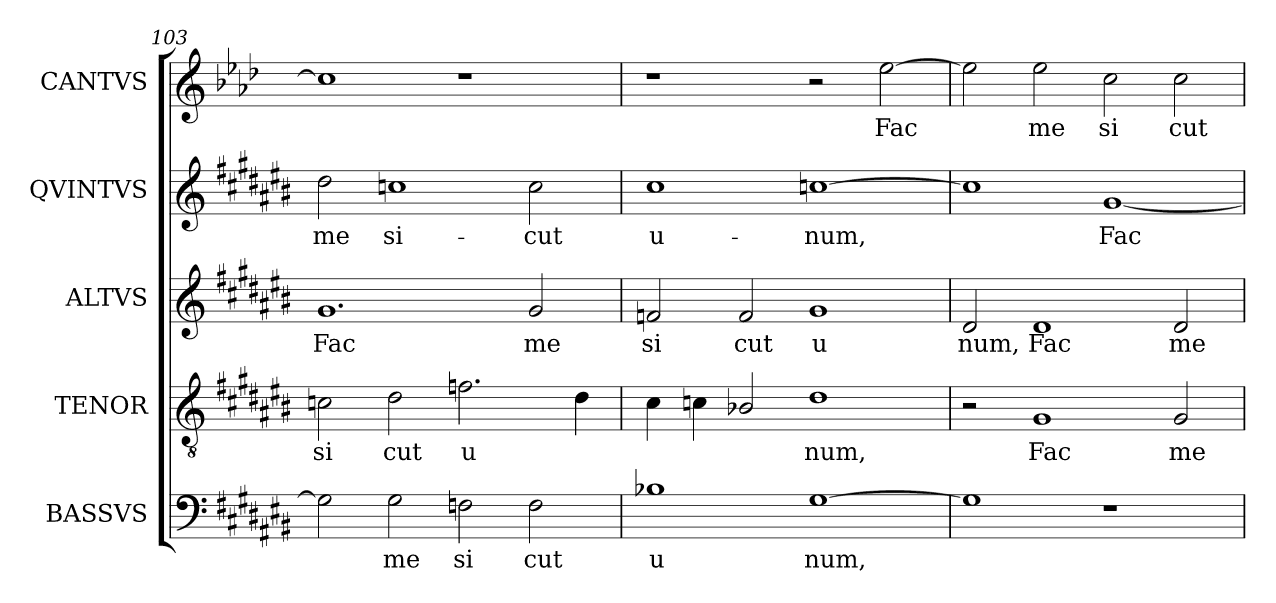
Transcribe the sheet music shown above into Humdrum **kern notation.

**kern	**text	**kern	**text	**kern	**text	**kern	**text	**kern	**text
*part5	*part5	*part4	*part4	*part3	*part3	*part2	*part2	*part1	*part1
*staff5	*staff5	*staff4	*staff4	*staff3	*staff3	*staff2	*staff2	*staff1	*staff1
*I"BASSVS	*	*I"TENOR	*	*I"ALTVS	*	*I"QVINTVS	*	*I"CANTVS	*
*clefF4	*	*clefGv2	*	*clefG2	*	*clefG2	*	*clefG2	*
*ITrd-3c-5	*	*ITrd-3c-5	*	*ITrd-3c-5	*	*ITrd-3c-5	*	*	*
*k[f#c#g#d#a#e#b#]	*	*k[f#c#g#d#a#e#b#]	*	*k[f#c#g#d#a#e#b#]	*	*k[f#c#g#d#a#e#b#]	*	*k[b-e-a-d-]	*
*C#:	*	*C#:	*	*C#:	*	*C#:	*	*A-:	*
=103	=103	=103	=103	=103	=103	=103	=103	=103	=103
!	!LO:LY:b:cj	!	!LO:LY:b:cj	!	!LO:LY:b:cj	!	!LO:LY:b:cj	!	!LO:LY:b:cj
2c#\]	.	2f\	si	1.cc#	Fac	2gg#\	me	1cc]	.
!	!LO:LY:b:cj	!	!LO:LY:b:cj	!	!	!	!LO:LY:b:cj	!	!
2c#\	me	2g#\	cut	.	.	1ff	si-	.	.
!	!LO:LY:b:cj	!	!LO:LY:b:cj	!	!	!	!	!	!
2B-\	si	2.b-\	u	.	.	.	.	1r	.
!	!LO:LY:b:cj	!	!	!	!LO:LY:b:cj	!	!LO:LY:b:cj	!	!
2B-\	cut	.	.	2cc#/	me	2ff\	-cut	.	.
!	!	!	!LO:LY:b:cj	!	!	!	!	!	!
.	.	4g#\	.	.	.	.	.	.	.
=104	=104	=104	=104	=104	=104	=104	=104	=104	=104
!	!LO:LY:b:cj	!	!LO:LY:b:cj	!	!LO:LY:b:cj	!	!LO:LY:b:cj	!	!
1e-	u	4f#\	.	2b-/	si	1ff#	u-	1r	.
!	!	!	!LO:LY:b:cj	!	!	!	!	!	!
.	.	4f\	.	.	.	.	.	.	.
!	!	!	!LO:LY:b:cj	!	!LO:LY:b:cj	!	!	!	!
.	.	2e-/	.	2b-/	cut	.	.	.	.
!	!LO:LY:b:cj	!	!LO:LY:b:cj	!	!LO:LY:b:cj	!	!LO:LY:b:cj	!	!
[>1c#	num,	1g#	num,	1cc#	u	[>1ff	-num,	2r	.
!	!	!	!	!	!	!	!	!	!LO:LY:b:cj
.	.	.	.	.	.	.	.	[>2ee-\	Fac
=105	=105	=105	=105	=105	=105	=105	=105	=105	=105
!	!LO:LY:b:cj	!	!	!	!LO:LY:b:cj	!	!LO:LY:b:cj	!	!LO:LY:b:cj
1c#]	.	2r	.	2g#/	num,	1ff]	.	2ee-\]	.
!	!	!	!LO:LY:b:cj	!	!LO:LY:b:cj	!	!	!	!LO:LY:b:cj
.	.	1c#	Fac	1g#	Fac	.	.	2ee-\	me
!	!	!	!	!	!	!	!LO:LY:b:cj	!	!LO:LY:b:cj
1r	.	.	.	.	.	[<1cc#	Fac	2cc\	si
!	!	!	!LO:LY:b:cj	!	!LO:LY:b:cj	!	!	!	!LO:LY:b:cj
.	.	2c#/	me	2g#/	me	.	.	2cc\	cut
=	=	=	=	=	=	=	=	=	=
*-	*-	*-	*-	*-	*-	*-	*-	*-	*-
